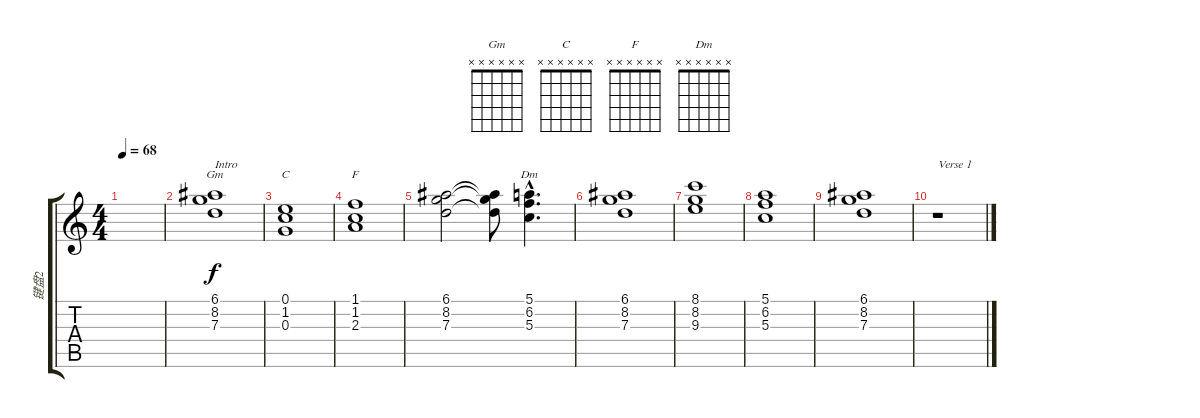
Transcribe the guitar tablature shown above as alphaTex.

\track ("键盘2" "键盘2") {instrument stringensemble1}
\staff {score tabs}
\tuning (E5 B4 G4 D4 A3 E3) {hide}
\chord ("Gm" x x x x x x)
\chord ("C" x x x x x x)
\chord ("F" x x x x x x)
\chord ("Dm" x x x x x x)
\ts (4 4)
\tempo 68
\clef g2
\ks c
|
(6.1 8.2 7.3).1{ch "Gm" txt "Intro"} |
(0.1 1.2 0.3).1{ch "C"} |
(1.1 1.2 2.3).1{ch "F"} |
(6.1 8.2 7.3).2 (6.1{t} 8.2{t} 7.3{t}).8 (5.1{hac} 6.2{hac} 5.3{hac}).4{d ch "Dm"} |
(6.1 8.2 7.3).1 |
(8.1 8.2 9.3).1 |
(5.1 6.2 5.3).1 |
(6.1 8.2 7.3).1 |
r.1{txt "Verse 1"}
